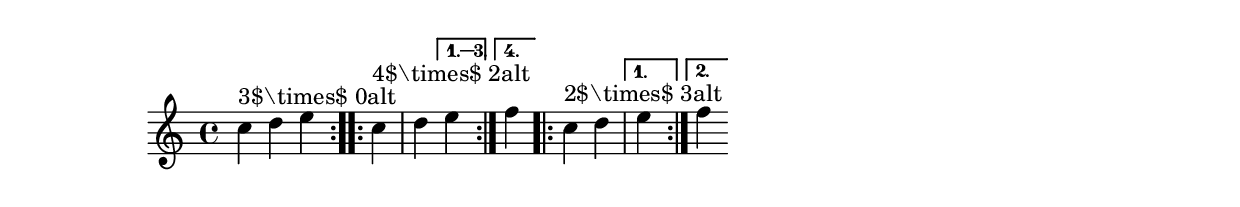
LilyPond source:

#(ly:set-option 'old-relative)
\version "1.9.2"

\header{
texidoc="
Volta (Semi folded) behavior.  Voltas can start on non-barline moments.
If they don't barlines should still be shown.
"
}

%  no alts.
\score {
  \notes \context Voice \relative c'' {
    % repeat non aligning with barlines.
    \repeat volta 3 { c^"3$\\times$ 0alt" d e }
    % less alts than body
    \repeat volta 4 { c^"4$\\times$ 2alt" d } \alternative { e f }
    % more alts than body
    \repeat volta 2 { c^"2$\\times$ 3alt" d } \alternative { e f g }
  }
  \paper {}
  \midi {}
}


